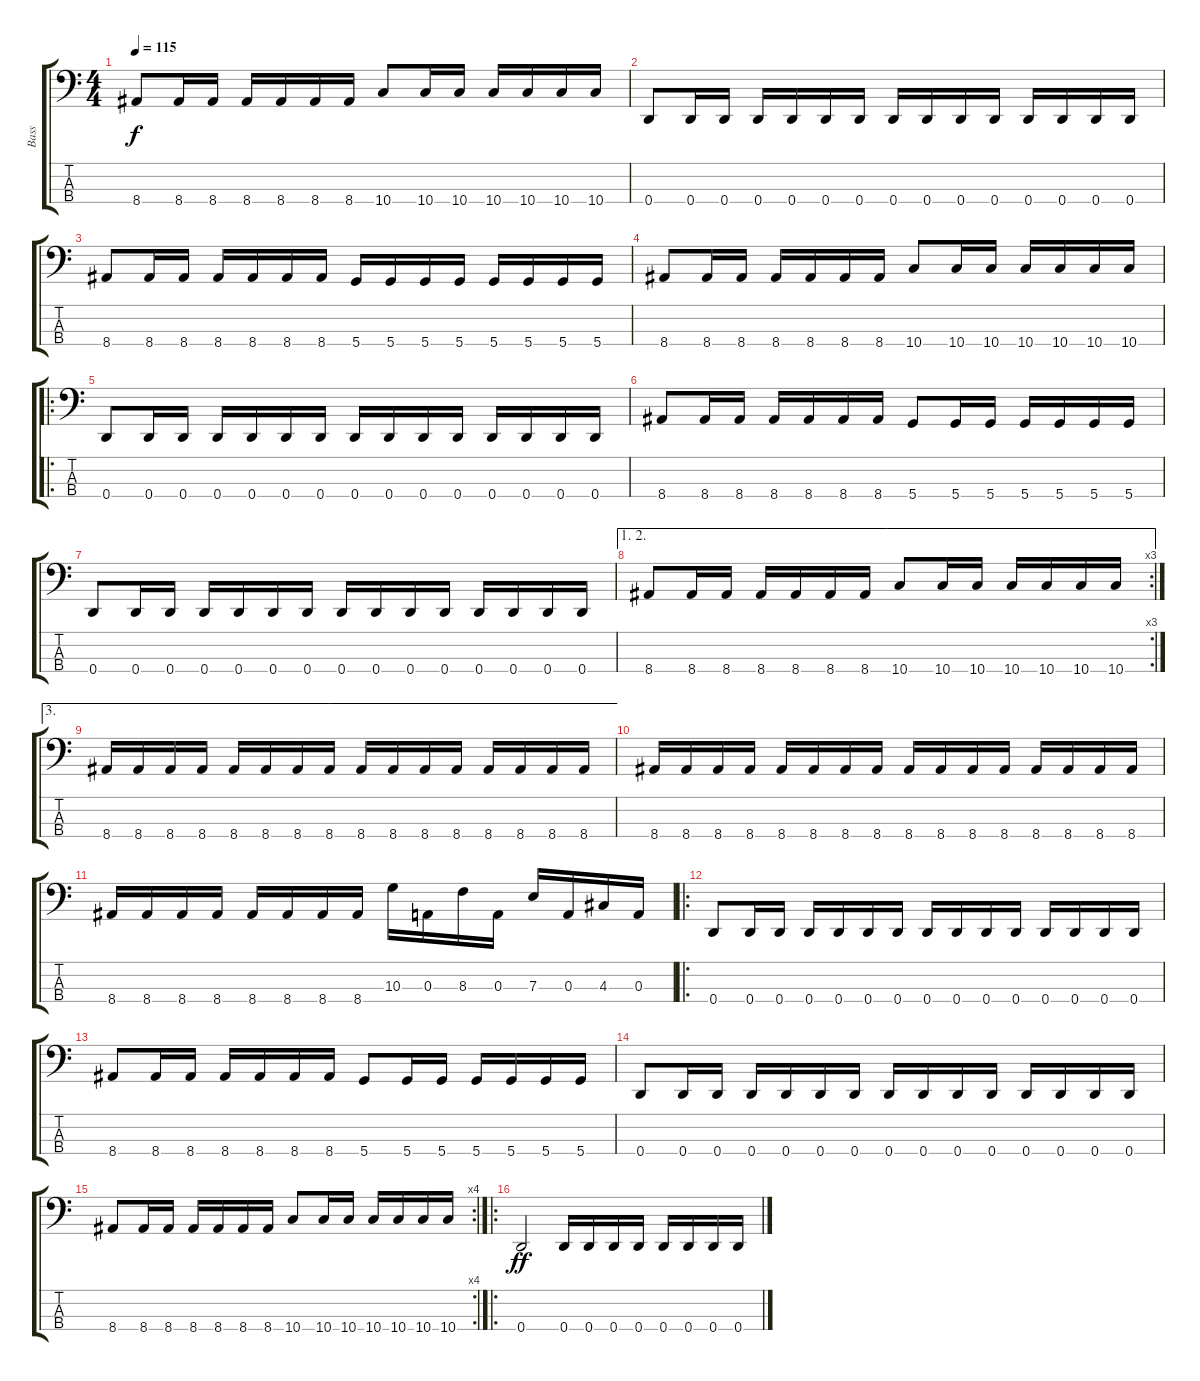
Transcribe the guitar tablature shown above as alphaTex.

\track ("Bass" "Bass") {instrument electricbassfinger}
\staff {score tabs}
\tuning (G2 D2 A1 D1) {hide}
\ts (4 4)
\tempo 115
\clef f4
\ks c
8.4.8{dy f} 8.4.16 8.4.16 8.4.16 8.4.16 8.4.16 8.4.16 10.4.8 10.4.16 10.4.16 10.4.16 10.4.16 10.4.16 10.4.16 |
0.4.8 0.4.16 0.4.16 0.4.16 0.4.16 0.4.16 0.4.16 0.4.16 0.4.16 0.4.16 0.4.16 0.4.16 0.4.16 0.4.16 0.4.16 |
8.4.8 8.4.16 8.4.16 8.4.16 8.4.16 8.4.16 8.4.16 5.4.16 5.4.16 5.4.16 5.4.16 5.4.16 5.4.16 5.4.16 5.4.16 |
8.4.8 8.4.16 8.4.16 8.4.16 8.4.16 8.4.16 8.4.16 10.4.8 10.4.16 10.4.16 10.4.16 10.4.16 10.4.16 10.4.16 |
\ro
0.4.8 0.4.16 0.4.16 0.4.16 0.4.16 0.4.16 0.4.16 0.4.16 0.4.16 0.4.16 0.4.16 0.4.16 0.4.16 0.4.16 0.4.16 |
8.4.8 8.4.16 8.4.16 8.4.16 8.4.16 8.4.16 8.4.16 5.4.8 5.4.16 5.4.16 5.4.16 5.4.16 5.4.16 5.4.16 |
0.4.8 0.4.16 0.4.16 0.4.16 0.4.16 0.4.16 0.4.16 0.4.16 0.4.16 0.4.16 0.4.16 0.4.16 0.4.16 0.4.16 0.4.16 |
\ae (1 2)
\rc 3
8.4.8 8.4.16 8.4.16 8.4.16 8.4.16 8.4.16 8.4.16 10.4.8 10.4.16 10.4.16 10.4.16 10.4.16 10.4.16 10.4.16 |
\ae 3
8.4.16 8.4.16 8.4.16 8.4.16 8.4.16 8.4.16 8.4.16 8.4.16 8.4.16 8.4.16 8.4.16 8.4.16 8.4.16 8.4.16 8.4.16 8.4.16 |
8.4.16 8.4.16 8.4.16 8.4.16 8.4.16 8.4.16 8.4.16 8.4.16 8.4.16 8.4.16 8.4.16 8.4.16 8.4.16 8.4.16 8.4.16 8.4.16 |
8.4.16 8.4.16 8.4.16 8.4.16 8.4.16 8.4.16 8.4.16 8.4.16 10.3.16 0.3.16 8.3.16 0.3.16 7.3.16 0.3.16 4.3.16 0.3.16 |
\ro
0.4.8 0.4.16 0.4.16 0.4.16 0.4.16 0.4.16 0.4.16 0.4.16 0.4.16 0.4.16 0.4.16 0.4.16 0.4.16 0.4.16 0.4.16 |
8.4.8 8.4.16 8.4.16 8.4.16 8.4.16 8.4.16 8.4.16 5.4.8 5.4.16 5.4.16 5.4.16 5.4.16 5.4.16 5.4.16 |
0.4.8 0.4.16 0.4.16 0.4.16 0.4.16 0.4.16 0.4.16 0.4.16 0.4.16 0.4.16 0.4.16 0.4.16 0.4.16 0.4.16 0.4.16 |
\rc 4
8.4.8 8.4.16 8.4.16 8.4.16 8.4.16 8.4.16 8.4.16 10.4.8 10.4.16 10.4.16 10.4.16 10.4.16 10.4.16 10.4.16 |
\ro
0.4.2{dy ff} 0.4.16 0.4.16 0.4.16 0.4.16 0.4.16 0.4.16 0.4.16 0.4.16
